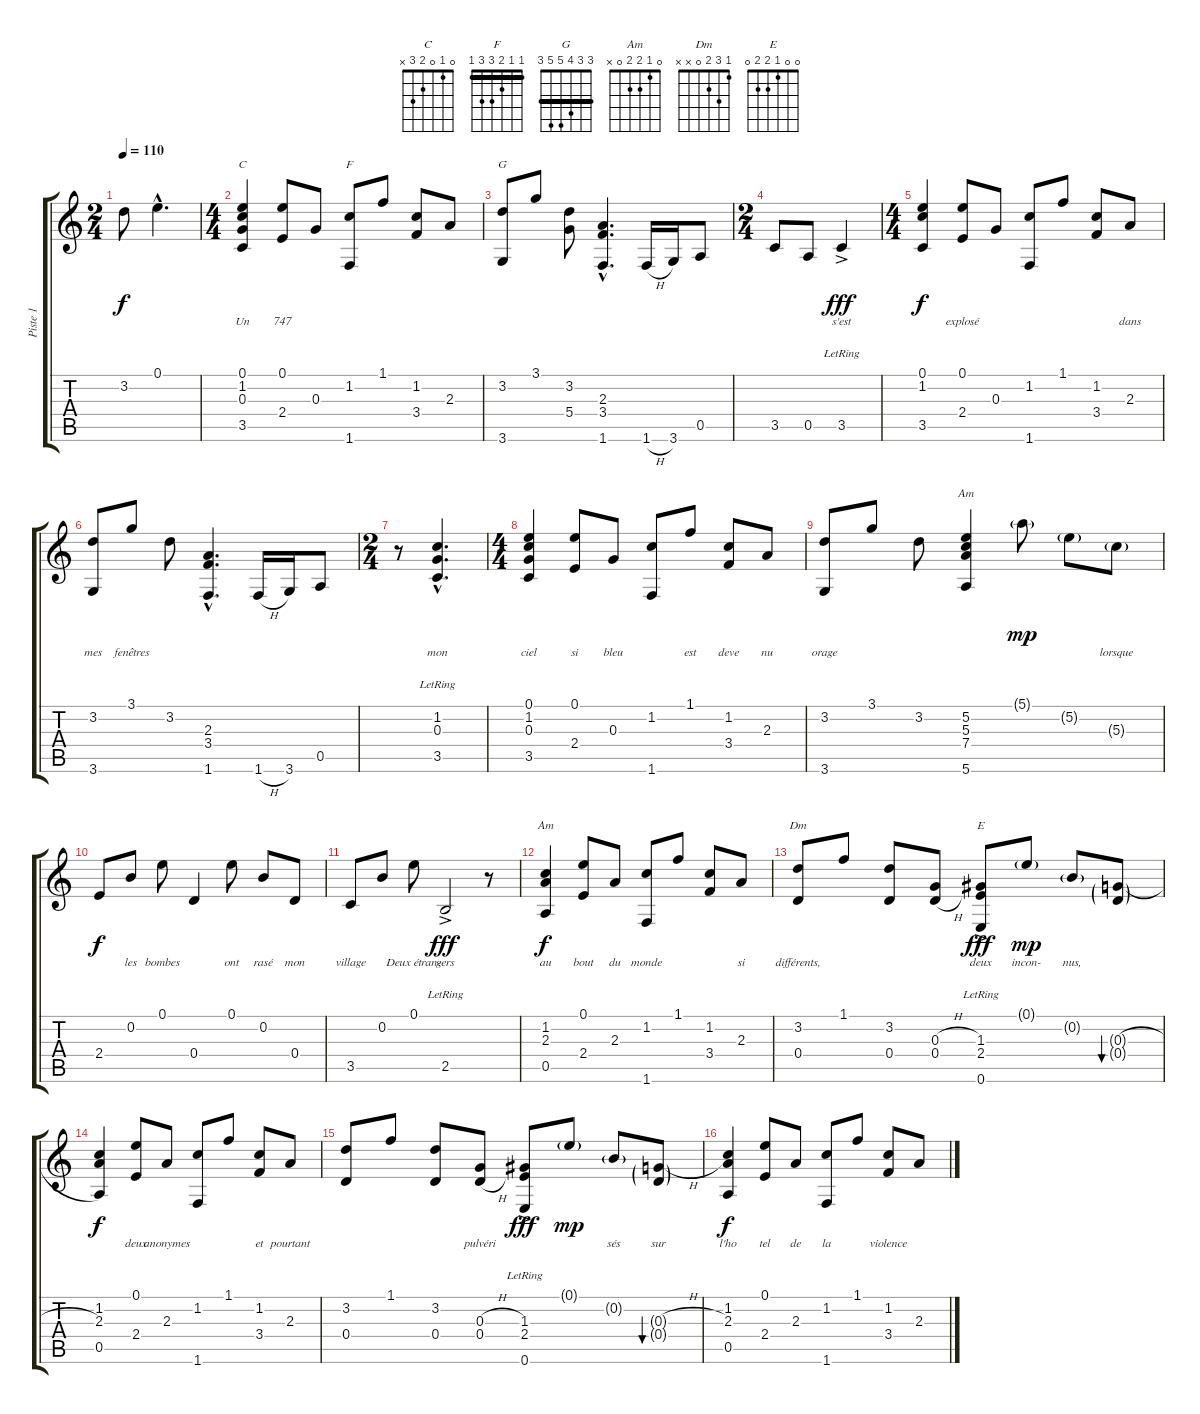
\track ("Piste 1" "Piste 1") {instrument acousticguitarsteel}
\staff {score tabs}
\tuning (E4 B3 G3 D3 A2 E2) {hide}
\chord ("C" 0 1 0 2 3 x)
\chord ("F" 1 1 2 3 3 1) {barre 1}
\chord ("G" 3 3 4 5 5 3) {barre 3}
\chord ("Am" x 5 5 7 7 5) {firstfret 5 barre 5}
\chord ("Am" 0 1 2 2 0 x)
\chord ("Dm" 1 3 2 0 x x)
\chord ("E" 0 0 1 2 2 0)
\ts (2 4)
\tempo 110
\clef g2
\ks c
3.2.8{lyrics (0 "") lyrics (1 "") lyrics (2 "") lyrics (3 "") lyrics (4 "") dy f} 0.1{hac}.4{d lyrics (0 "") lyrics (1 "") lyrics (2 "") lyrics (3 "") lyrics (4 "")} |
\ts (4 4)
(0.1 1.2 0.3 3.5).4{ch "C" lyrics (0 "Un") lyrics (1 "") lyrics (2 "") lyrics (3 "") lyrics (4 "")} (0.1 2.4).8{lyrics (0 "747") lyrics (1 "") lyrics (2 "") lyrics (3 "") lyrics (4 "")} 0.3.8{lyrics (0 "") lyrics (1 "") lyrics (2 "") lyrics (3 "") lyrics (4 "")} (1.2 1.6).8{ch "F" lyrics (0 "") lyrics (1 "") lyrics (2 "") lyrics (3 "") lyrics (4 "")} 1.1.8{lyrics (0 "") lyrics (1 "") lyrics (2 "") lyrics (3 "") lyrics (4 "")} (1.2 3.4).8{lyrics (0 "") lyrics (1 "") lyrics (2 "") lyrics (3 "") lyrics (4 "")} 2.3.8{lyrics (0 "") lyrics (1 "") lyrics (2 "") lyrics (3 "") lyrics (4 "")} |
(3.2 3.6).8{ch "G" lyrics (0 "") lyrics (1 "") lyrics (2 "") lyrics (3 "") lyrics (4 "")} 3.1.8{lyrics (0 "") lyrics (1 "") lyrics (2 "") lyrics (3 "") lyrics (4 "")} (3.2 5.4).8{lyrics (0 "") lyrics (1 "") lyrics (2 "") lyrics (3 "") lyrics (4 "")} (2.3{hac} 3.4{hac} 1.6{hac}).4{d lyrics (0 "") lyrics (1 "") lyrics (2 "") lyrics (3 "") lyrics (4 "")} 1.6{h}.16{lyrics (0 "") lyrics (1 "") lyrics (2 "") lyrics (3 "") lyrics (4 "")} 3.6.16{lyrics (0 "") lyrics (1 "") lyrics (2 "") lyrics (3 "") lyrics (4 "")} 0.5.8{lyrics (0 "") lyrics (1 "") lyrics (2 "") lyrics (3 "") lyrics (4 "")} |
\ts (2 4)
3.5.8{lyrics (0 "") lyrics (1 "") lyrics (2 "") lyrics (3 "") lyrics (4 "")} 0.5.8{lyrics (0 "") lyrics (1 "") lyrics (2 "") lyrics (3 "") lyrics (4 "")} 3.5{ac lr}.4{lyrics (0 "s'est") lyrics (1 "") lyrics (2 "") lyrics (3 "") lyrics (4 "") dy fff} |
\ts (4 4)
(0.1 1.2 3.5).4{lyrics (0 "") lyrics (1 "") lyrics (2 "") lyrics (3 "") lyrics (4 "") dy f} (0.1 2.4).8{lyrics (0 "explosé") lyrics (1 "") lyrics (2 "") lyrics (3 "") lyrics (4 "")} 0.3.8{lyrics (0 "") lyrics (1 "") lyrics (2 "") lyrics (3 "") lyrics (4 "")} (1.2 1.6).8{lyrics (0 "") lyrics (1 "") lyrics (2 "") lyrics (3 "") lyrics (4 "")} 1.1.8{lyrics (0 "") lyrics (1 "") lyrics (2 "") lyrics (3 "") lyrics (4 "")} (1.2 3.4).8{lyrics (0 "") lyrics (1 "") lyrics (2 "") lyrics (3 "") lyrics (4 "")} 2.3.8{lyrics (0 "dans ") lyrics (1 "") lyrics (2 "") lyrics (3 "") lyrics (4 "")} |
(3.2 3.6).8{lyrics (0 "mes") lyrics (1 "") lyrics (2 "") lyrics (3 "") lyrics (4 "")} 3.1.8{lyrics (0 "fenêtres") lyrics (1 "") lyrics (2 "") lyrics (3 "") lyrics (4 "")} 3.2.8{lyrics (0 "") lyrics (1 "") lyrics (2 "") lyrics (3 "") lyrics (4 "")} (2.3{hac} 3.4{hac} 1.6{hac}).4{d lyrics (0 "") lyrics (1 "") lyrics (2 "") lyrics (3 "") lyrics (4 "")} 1.6{h}.16{lyrics (0 "") lyrics (1 "") lyrics (2 "") lyrics (3 "") lyrics (4 "")} 3.6.16{lyrics (0 "") lyrics (1 "") lyrics (2 "") lyrics (3 "") lyrics (4 "")} 0.5.8{lyrics (0 "") lyrics (1 "") lyrics (2 "") lyrics (3 "") lyrics (4 "")} |
\ts (2 4)
r.8 (1.2{hac} 0.3{hac} 3.5{hac lr}).4{d lyrics (0 "mon") lyrics (1 "") lyrics (2 "") lyrics (3 "") lyrics (4 "")} |
\ts (4 4)
(0.1 1.2 0.3 3.5).4{lyrics (0 "ciel") lyrics (1 "") lyrics (2 "") lyrics (3 "") lyrics (4 "")} (0.1 2.4).8{lyrics (0 "si") lyrics (1 "") lyrics (2 "") lyrics (3 "") lyrics (4 "")} 0.3.8{lyrics (0 "bleu") lyrics (1 "") lyrics (2 "") lyrics (3 "") lyrics (4 "")} (1.2 1.6).8{lyrics (0 "") lyrics (1 "") lyrics (2 "") lyrics (3 "") lyrics (4 "")} 1.1.8{lyrics (0 "est") lyrics (1 "") lyrics (2 "") lyrics (3 "") lyrics (4 "")} (1.2 3.4).8{lyrics (0 "deve") lyrics (1 "") lyrics (2 "") lyrics (3 "") lyrics (4 "")} 2.3.8{lyrics (0 "nu") lyrics (1 "") lyrics (2 "") lyrics (3 "") lyrics (4 "")} |
(3.2 3.6).8{lyrics (0 "orage") lyrics (1 "") lyrics (2 "") lyrics (3 "") lyrics (4 "")} 3.1.8{lyrics (0 "") lyrics (1 "") lyrics (2 "") lyrics (3 "") lyrics (4 "")} 3.2.8{lyrics (0 "") lyrics (1 "") lyrics (2 "") lyrics (3 "") lyrics (4 "")} (5.2 5.3 7.4 5.6).4{ch "Am" lyrics (0 "") lyrics (1 "") lyrics (2 "") lyrics (3 "") lyrics (4 "")} 5.1{g}.8{lyrics (0 "") lyrics (1 "") lyrics (2 "") lyrics (3 "") lyrics (4 "") dy mp} 5.2{g}.8{lyrics (0 "") lyrics (1 "") lyrics (2 "") lyrics (3 "") lyrics (4 "")} 5.3{g}.8{lyrics (0 "lorsque") lyrics (1 "") lyrics (2 "") lyrics (3 "") lyrics (4 "")} |
2.4.8{lyrics (0 "") lyrics (1 "") lyrics (2 "") lyrics (3 "") lyrics (4 "") dy f} 0.2.8{lyrics (0 "les") lyrics (1 "") lyrics (2 "") lyrics (3 "") lyrics (4 "")} 0.1.8{lyrics (0 "bombes") lyrics (1 "") lyrics (2 "") lyrics (3 "") lyrics (4 "")} 0.4.4{lyrics (0 "") lyrics (1 "") lyrics (2 "") lyrics (3 "") lyrics (4 "")} 0.1.8{lyrics (0 "ont") lyrics (1 "") lyrics (2 "") lyrics (3 "") lyrics (4 "")} 0.2.8{lyrics (0 "rasé") lyrics (1 "") lyrics (2 "") lyrics (3 "") lyrics (4 "")} 0.4.8{lyrics (0 "mon") lyrics (1 "") lyrics (2 "") lyrics (3 "") lyrics (4 "")} |
3.5.8{lyrics (0 "village") lyrics (1 "") lyrics (2 "") lyrics (3 "") lyrics (4 "")} 0.2.8{lyrics (0 "") lyrics (1 "") lyrics (2 "") lyrics (3 "") lyrics (4 "")} 0.1.8{lyrics (0 "Deux étran-") lyrics (1 "") lyrics (2 "") lyrics (3 "") lyrics (4 "")} 2.5{ac lr}.2{lyrics (0 "gers") lyrics (1 "") lyrics (2 "") lyrics (3 "") lyrics (4 "") dy fff} r.8 |
(1.2 2.3 0.5).4{ch "Am" lyrics (0 "au") lyrics (1 "") lyrics (2 "") lyrics (3 "") lyrics (4 "") dy f} (0.1 2.4).8{lyrics (0 "bout") lyrics (1 "") lyrics (2 "") lyrics (3 "") lyrics (4 "")} 2.3.8{lyrics (0 "du") lyrics (1 "") lyrics (2 "") lyrics (3 "") lyrics (4 "")} (1.2 1.6).8{lyrics (0 "monde") lyrics (1 "") lyrics (2 "") lyrics (3 "") lyrics (4 "")} 1.1.8{lyrics (0 "") lyrics (1 "") lyrics (2 "") lyrics (3 "") lyrics (4 "")} (1.2 3.4).8{lyrics (0 "") lyrics (1 "") lyrics (2 "") lyrics (3 "") lyrics (4 "")} 2.3.8{lyrics (0 "si") lyrics (1 "") lyrics (2 "") lyrics (3 "") lyrics (4 "")} |
(3.2 0.4).8{ch "Dm" lyrics (0 "différents,") lyrics (1 "") lyrics (2 "") lyrics (3 "") lyrics (4 "")} 1.1.8{lyrics (0 "") lyrics (1 "") lyrics (2 "") lyrics (3 "") lyrics (4 "")} (3.2 0.4).8{lyrics (0 "") lyrics (1 "") lyrics (2 "") lyrics (3 "") lyrics (4 "")} (0.3{h} 0.4{h}).8{lyrics (0 "") lyrics (1 "") lyrics (2 "") lyrics (3 "") lyrics (4 "")} (1.3{ac lr} 2.4{ac lr} 0.6{ac lr}).8{ch "E" lyrics (0 "deux") lyrics (1 "") lyrics (2 "") lyrics (3 "") lyrics (4 "") dy fff} 0.1{g}.8{lyrics (0 "incon-") lyrics (1 "") lyrics (2 "") lyrics (3 "") lyrics (4 "") dy mp} 0.2{g}.8{lyrics (0 "nus,") lyrics (1 "") lyrics (2 "") lyrics (3 "") lyrics (4 "")} (0.3{h g} 0.4{g}).8{bu 120 lyrics (0 "") lyrics (1 "") lyrics (2 "") lyrics (3 "") lyrics (4 "")} |
(1.2 2.3 0.5).4{lyrics (0 "") lyrics (1 "") lyrics (2 "") lyrics (3 "") lyrics (4 "") dy f} (0.1 2.4).8{lyrics (0 "deux") lyrics (1 "") lyrics (2 "") lyrics (3 "") lyrics (4 "")} 2.3.8{lyrics (0 "anonymes") lyrics (1 "") lyrics (2 "") lyrics (3 "") lyrics (4 "")} (1.2 1.6).8{lyrics (0 "") lyrics (1 "") lyrics (2 "") lyrics (3 "") lyrics (4 "")} 1.1.8{lyrics (0 "") lyrics (1 "") lyrics (2 "") lyrics (3 "") lyrics (4 "")} (1.2 3.4).8{lyrics (0 "et") lyrics (1 "") lyrics (2 "") lyrics (3 "") lyrics (4 "")} 2.3.8{lyrics (0 "pourtant") lyrics (1 "") lyrics (2 "") lyrics (3 "") lyrics (4 "")} |
(3.2 0.4).8{lyrics (0 "") lyrics (1 "") lyrics (2 "") lyrics (3 "") lyrics (4 "")} 1.1.8{lyrics (0 "") lyrics (1 "") lyrics (2 "") lyrics (3 "") lyrics (4 "")} (3.2 0.4).8{lyrics (0 "") lyrics (1 "") lyrics (2 "") lyrics (3 "") lyrics (4 "")} (0.3{h} 0.4{h}).8{lyrics (0 "pulvéri") lyrics (1 "") lyrics (2 "") lyrics (3 "") lyrics (4 "")} (1.3{ac lr} 2.4{ac lr} 0.6{ac lr}).8{lyrics (0 "") lyrics (1 "") lyrics (2 "") lyrics (3 "") lyrics (4 "") dy fff} 0.1{g}.8{lyrics (0 "") lyrics (1 "") lyrics (2 "") lyrics (3 "") lyrics (4 "") dy mp} 0.2{g}.8{lyrics (0 "sés") lyrics (1 "") lyrics (2 "") lyrics (3 "") lyrics (4 "")} (0.3{h g} 0.4{g}).8{bu 120 lyrics (0 "sur") lyrics (1 "") lyrics (2 "") lyrics (3 "") lyrics (4 "")} |
(1.2 2.3 0.5).4{lyrics (0 "l'ho") lyrics (1 "") lyrics (2 "") lyrics (3 "") lyrics (4 "") dy f} (0.1 2.4).8{lyrics (0 "tel") lyrics (1 "") lyrics (2 "") lyrics (3 "") lyrics (4 "")} 2.3.8{lyrics (0 "de") lyrics (1 "") lyrics (2 "") lyrics (3 "") lyrics (4 "")} (1.2 1.6).8{lyrics (0 "la") lyrics (1 "") lyrics (2 "") lyrics (3 "") lyrics (4 "")} 1.1.8{lyrics (0 "") lyrics (1 "") lyrics (2 "") lyrics (3 "") lyrics (4 "")} (1.2 3.4).8{lyrics (0 "violence") lyrics (1 "") lyrics (2 "") lyrics (3 "") lyrics (4 "")} 2.3.8{lyrics (0 "") lyrics (1 "") lyrics (2 "") lyrics (3 "") lyrics (4 "")}
